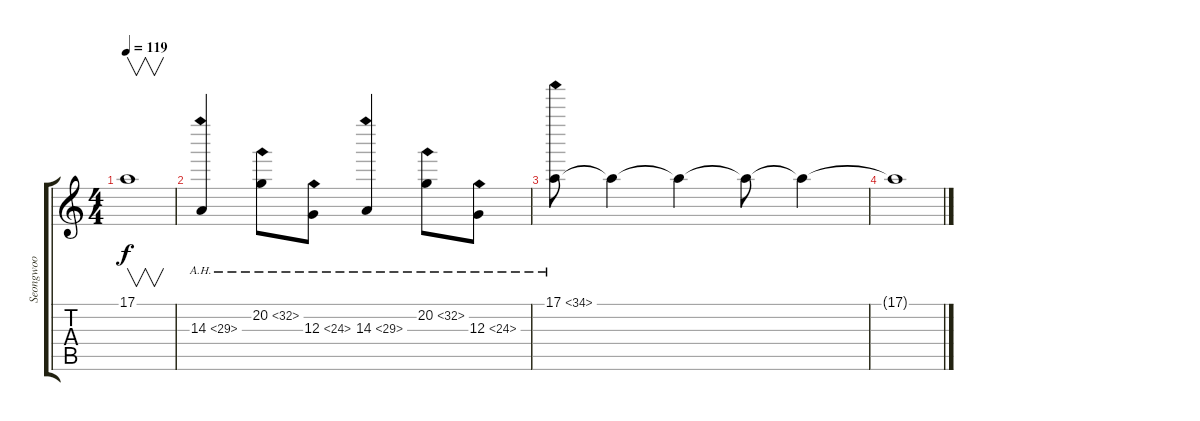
\track ("Seongwoo" "Seongwoo") {instrument flute}
\staff {score tabs}
\tuning (E4 B3 G3 D3 A2 E2) {hide}
\ts (4 4)
\tempo 119
\clef g2
\ks c
17.1.1{v dy f} |
14.3{ah 15}.4 20.2{ah 12}.8 12.3{ah 12}.8 14.3{ah 15}.4 20.2{ah 12}.8 12.3{ah 12}.8 |
17.1{ah 17}.8 17.1{t}.4 17.1{t}.4 17.1{t}.8 17.1{t}.4 |
17.1{t}.1{volume 0}
